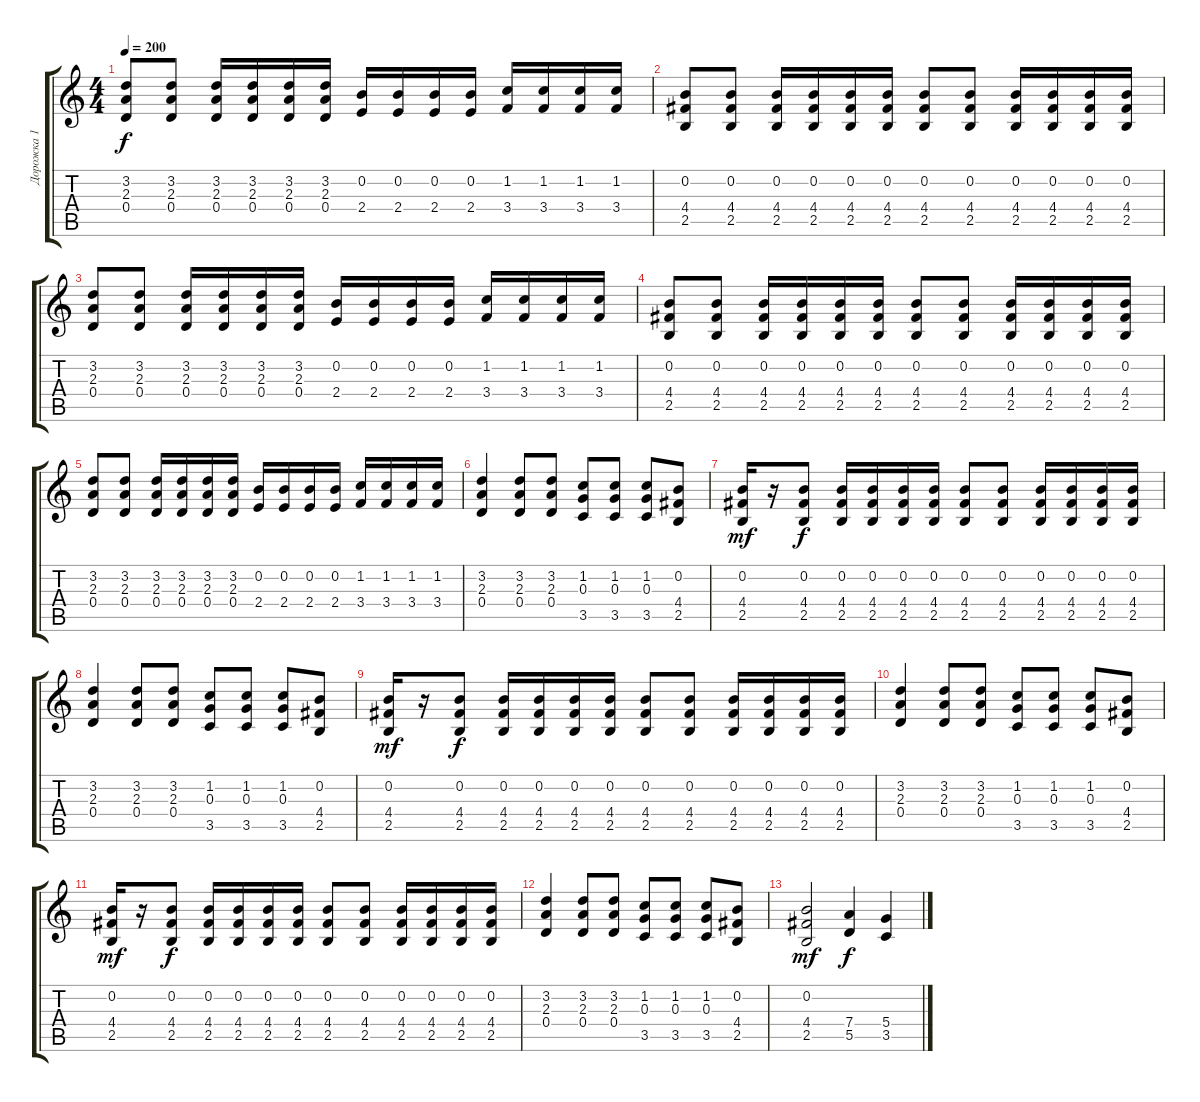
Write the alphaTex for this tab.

\track ("Дорожка 1" "Дорожка 1") {instrument distortionguitar}
\staff {score tabs}
\tuning (E4 B3 G3 D3 A2 E2) {hide}
\ts (4 4)
\tempo 200
\clef g2
\ks c
(3.2 2.3 0.4).8{dy f} (3.2 2.3 0.4).8 (3.2 2.3 0.4).16 (3.2 2.3 0.4).16 (3.2 2.3 0.4).16 (3.2 2.3 0.4).16 (0.2 2.4).16 (0.2 2.4).16 (0.2 2.4).16 (0.2 2.4).16 (1.2 3.4).16 (1.2 3.4).16 (1.2 3.4).16 (1.2 3.4).16 |
(0.2 4.4 2.5).8 (0.2 4.4 2.5).8 (0.2 4.4 2.5).16 (0.2 4.4 2.5).16 (0.2 4.4 2.5).16 (0.2 4.4 2.5).16 (0.2 4.4 2.5).8 (0.2 4.4 2.5).8 (0.2 4.4 2.5).16 (0.2 4.4 2.5).16 (0.2 4.4 2.5).16 (0.2 4.4 2.5).16 |
(3.2 2.3 0.4).8 (3.2 2.3 0.4).8 (3.2 2.3 0.4).16 (3.2 2.3 0.4).16 (3.2 2.3 0.4).16 (3.2 2.3 0.4).16 (0.2 2.4).16 (0.2 2.4).16 (0.2 2.4).16 (0.2 2.4).16 (1.2 3.4).16 (1.2 3.4).16 (1.2 3.4).16 (1.2 3.4).16 |
(0.2 4.4 2.5).8 (0.2 4.4 2.5).8 (0.2 4.4 2.5).16 (0.2 4.4 2.5).16 (0.2 4.4 2.5).16 (0.2 4.4 2.5).16 (0.2 4.4 2.5).8 (0.2 4.4 2.5).8 (0.2 4.4 2.5).16 (0.2 4.4 2.5).16 (0.2 4.4 2.5).16 (0.2 4.4 2.5).16 |
(3.2 2.3 0.4).8 (3.2 2.3 0.4).8 (3.2 2.3 0.4).16 (3.2 2.3 0.4).16 (3.2 2.3 0.4).16 (3.2 2.3 0.4).16 (0.2 2.4).16 (0.2 2.4).16 (0.2 2.4).16 (0.2 2.4).16 (1.2 3.4).16 (1.2 3.4).16 (1.2 3.4).16 (1.2 3.4).16 |
(3.2 2.3 0.4).4 (3.2 2.3 0.4).8 (3.2 2.3 0.4).8 (1.2 0.3 3.5).8 (1.2 0.3 3.5).8 (1.2 0.3 3.5).8 (0.2 4.4 2.5).8 |
(0.2 4.4 2.5).16{dy mf} r.16 (0.2 4.4 2.5).8{dy f} (0.2 4.4 2.5).16 (0.2 4.4 2.5).16 (0.2 4.4 2.5).16 (0.2 4.4 2.5).16 (0.2 4.4 2.5).8 (0.2 4.4 2.5).8 (0.2 4.4 2.5).16 (0.2 4.4 2.5).16 (0.2 4.4 2.5).16 (0.2 4.4 2.5).16 |
(3.2 2.3 0.4).4 (3.2 2.3 0.4).8 (3.2 2.3 0.4).8 (1.2 0.3 3.5).8 (1.2 0.3 3.5).8 (1.2 0.3 3.5).8 (0.2 4.4 2.5).8 |
(0.2 4.4 2.5).16{dy mf} r.16 (0.2 4.4 2.5).8{dy f} (0.2 4.4 2.5).16 (0.2 4.4 2.5).16 (0.2 4.4 2.5).16 (0.2 4.4 2.5).16 (0.2 4.4 2.5).8 (0.2 4.4 2.5).8 (0.2 4.4 2.5).16 (0.2 4.4 2.5).16 (0.2 4.4 2.5).16 (0.2 4.4 2.5).16 |
(3.2 2.3 0.4).4 (3.2 2.3 0.4).8 (3.2 2.3 0.4).8 (1.2 0.3 3.5).8 (1.2 0.3 3.5).8 (1.2 0.3 3.5).8 (0.2 4.4 2.5).8 |
(0.2 4.4 2.5).16{dy mf} r.16 (0.2 4.4 2.5).8{dy f} (0.2 4.4 2.5).16 (0.2 4.4 2.5).16 (0.2 4.4 2.5).16 (0.2 4.4 2.5).16 (0.2 4.4 2.5).8 (0.2 4.4 2.5).8 (0.2 4.4 2.5).16 (0.2 4.4 2.5).16 (0.2 4.4 2.5).16 (0.2 4.4 2.5).16 |
(3.2 2.3 0.4).4 (3.2 2.3 0.4).8 (3.2 2.3 0.4).8 (1.2 0.3 3.5).8 (1.2 0.3 3.5).8 (1.2 0.3 3.5).8 (0.2 4.4 2.5).8 |
(0.2 4.4 2.5).2{dy mf} (7.4 5.5).4{dy f} (5.4 3.5).4
